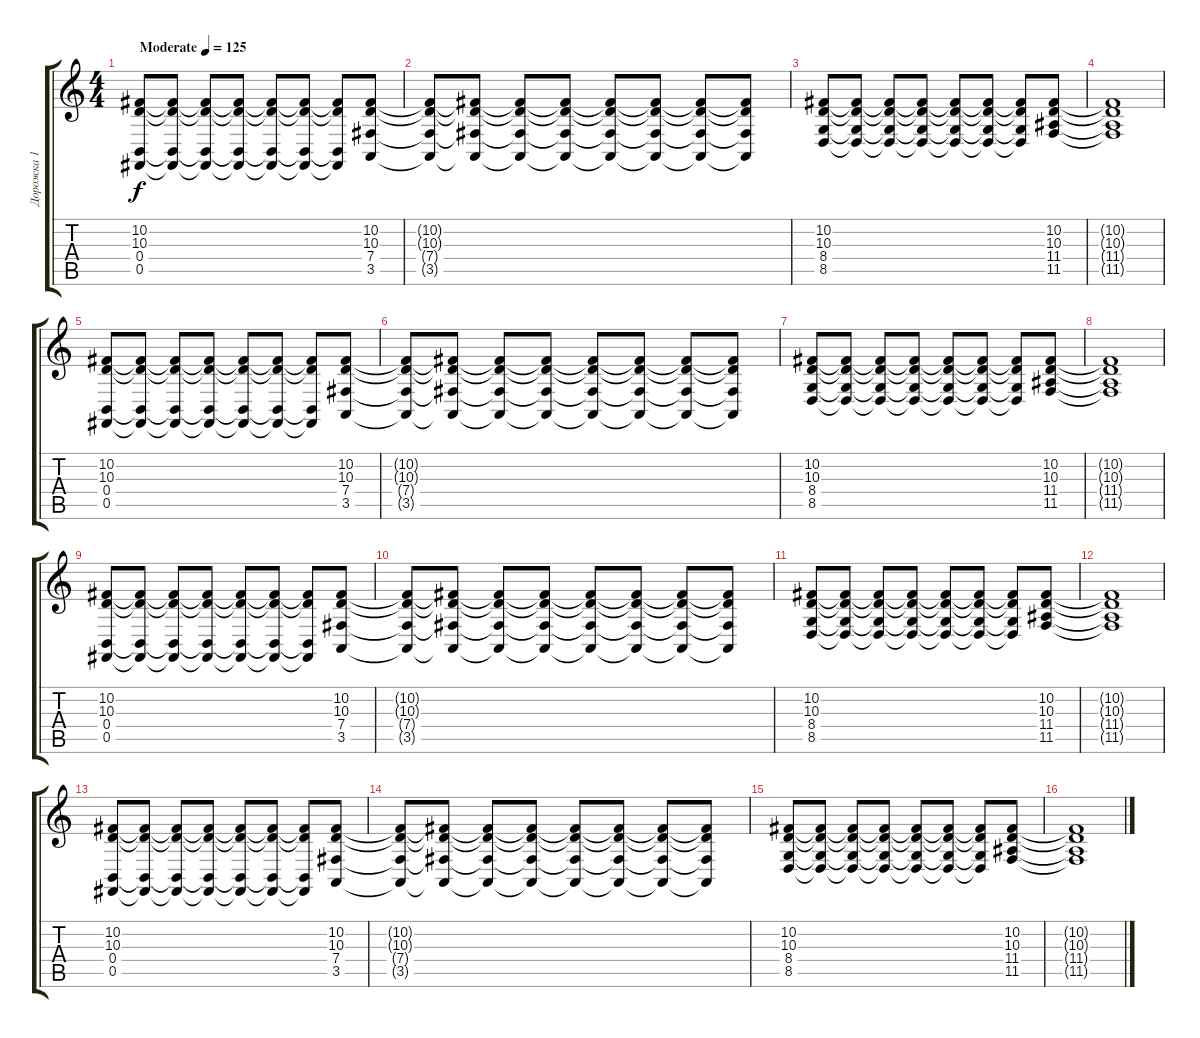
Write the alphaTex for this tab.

\track ("Дорожка 1" "Дорожка 1") {instrument electricpiano1}
\staff {score tabs}
\tuning (Db4 Ab3 E3 B2 Gb2 B1) {hide}
\ts (4 4)
\tempo (125 "Moderate")
\clef g2
\ks c
(10.2 10.3 0.4 0.5).8{dy f instrument electricpiano1} (10.2{t} 10.3{t} 0.4{t} 0.5{t}).8 (10.2{t} 10.3{t} 0.4{t} 0.5{t}).8 (10.2{t} 10.3{t} 0.4{t} 0.5{t}).8 (10.2{t} 10.3{t} 0.4{t} 0.5{t}).8 (10.2{t} 10.3{t} 0.4{t} 0.5{t}).8 (10.2{t} 10.3{t} 0.4{t} 0.5{t}).8 (10.2 10.3 7.4 3.5).8 |
(10.2{t} 10.3{t} 7.4{t} 3.5{t}).8 (10.2{t} 10.3{t} 7.4{t} 3.5{t}).8 (10.2{t} 10.3{t} 7.4{t} 3.5{t}).8 (10.2{t} 10.3{t} 7.4{t} 3.5{t}).8 (10.2{t} 10.3{t} 7.4{t} 3.5{t}).8 (10.2{t} 10.3{t} 7.4{t} 3.5{t}).8 (10.2{t} 10.3{t} 7.4{t} 3.5{t}).8 (10.2{t} 10.3{t} 7.4{t} 3.5{t}).8 |
(10.2 10.3 8.4 8.5).8 (10.2{t} 10.3{t} 8.4{t} 8.5{t}).8 (10.2{t} 10.3{t} 8.4{t} 8.5{t}).8 (10.2{t} 10.3{t} 8.4{t} 8.5{t}).8 (10.2{t} 10.3{t} 8.4{t} 8.5{t}).8 (10.2{t} 10.3{t} 8.4{t} 8.5{t}).8 (10.2{t} 10.3{t} 8.4{t} 8.5{t}).8 (10.2 10.3 11.4 11.5).8 |
(10.2{t} 10.3{t} 11.4{t} 11.5{t}).1 |
(10.2 10.3 0.4 0.5).8 (10.2{t} 10.3{t} 0.4{t} 0.5{t}).8 (10.2{t} 10.3{t} 0.4{t} 0.5{t}).8 (10.2{t} 10.3{t} 0.4{t} 0.5{t}).8 (10.2{t} 10.3{t} 0.4{t} 0.5{t}).8 (10.2{t} 10.3{t} 0.4{t} 0.5{t}).8 (10.2{t} 10.3{t} 0.4{t} 0.5{t}).8 (10.2 10.3 7.4 3.5).8 |
(10.2{t} 10.3{t} 7.4{t} 3.5{t}).8 (10.2{t} 10.3{t} 7.4{t} 3.5{t}).8 (10.2{t} 10.3{t} 7.4{t} 3.5{t}).8 (10.2{t} 10.3{t} 7.4{t} 3.5{t}).8 (10.2{t} 10.3{t} 7.4{t} 3.5{t}).8 (10.2{t} 10.3{t} 7.4{t} 3.5{t}).8 (10.2{t} 10.3{t} 7.4{t} 3.5{t}).8 (10.2{t} 10.3{t} 7.4{t} 3.5{t}).8 |
(10.2 10.3 8.4 8.5).8 (10.2{t} 10.3{t} 8.4{t} 8.5{t}).8 (10.2{t} 10.3{t} 8.4{t} 8.5{t}).8 (10.2{t} 10.3{t} 8.4{t} 8.5{t}).8 (10.2{t} 10.3{t} 8.4{t} 8.5{t}).8 (10.2{t} 10.3{t} 8.4{t} 8.5{t}).8 (10.2{t} 10.3{t} 8.4{t} 8.5{t}).8 (10.2 10.3 11.4 11.5).8 |
(10.2{t} 10.3{t} 11.4{t} 11.5{t}).1 |
(10.2 10.3 0.4 0.5).8 (10.2{t} 10.3{t} 0.4{t} 0.5{t}).8 (10.2{t} 10.3{t} 0.4{t} 0.5{t}).8 (10.2{t} 10.3{t} 0.4{t} 0.5{t}).8 (10.2{t} 10.3{t} 0.4{t} 0.5{t}).8 (10.2{t} 10.3{t} 0.4{t} 0.5{t}).8 (10.2{t} 10.3{t} 0.4{t} 0.5{t}).8 (10.2 10.3 7.4 3.5).8 |
(10.2{t} 10.3{t} 7.4{t} 3.5{t}).8 (10.2{t} 10.3{t} 7.4{t} 3.5{t}).8 (10.2{t} 10.3{t} 7.4{t} 3.5{t}).8 (10.2{t} 10.3{t} 7.4{t} 3.5{t}).8 (10.2{t} 10.3{t} 7.4{t} 3.5{t}).8 (10.2{t} 10.3{t} 7.4{t} 3.5{t}).8 (10.2{t} 10.3{t} 7.4{t} 3.5{t}).8 (10.2{t} 10.3{t} 7.4{t} 3.5{t}).8 |
(10.2 10.3 8.4 8.5).8 (10.2{t} 10.3{t} 8.4{t} 8.5{t}).8 (10.2{t} 10.3{t} 8.4{t} 8.5{t}).8 (10.2{t} 10.3{t} 8.4{t} 8.5{t}).8 (10.2{t} 10.3{t} 8.4{t} 8.5{t}).8 (10.2{t} 10.3{t} 8.4{t} 8.5{t}).8 (10.2{t} 10.3{t} 8.4{t} 8.5{t}).8 (10.2 10.3 11.4 11.5).8 |
(10.2{t} 10.3{t} 11.4{t} 11.5{t}).1 |
(10.2 10.3 0.4 0.5).8 (10.2{t} 10.3{t} 0.4{t} 0.5{t}).8 (10.2{t} 10.3{t} 0.4{t} 0.5{t}).8 (10.2{t} 10.3{t} 0.4{t} 0.5{t}).8 (10.2{t} 10.3{t} 0.4{t} 0.5{t}).8 (10.2{t} 10.3{t} 0.4{t} 0.5{t}).8 (10.2{t} 10.3{t} 0.4{t} 0.5{t}).8 (10.2 10.3 7.4 3.5).8 |
(10.2{t} 10.3{t} 7.4{t} 3.5{t}).8 (10.2{t} 10.3{t} 7.4{t} 3.5{t}).8 (10.2{t} 10.3{t} 7.4{t} 3.5{t}).8 (10.2{t} 10.3{t} 7.4{t} 3.5{t}).8 (10.2{t} 10.3{t} 7.4{t} 3.5{t}).8 (10.2{t} 10.3{t} 7.4{t} 3.5{t}).8 (10.2{t} 10.3{t} 7.4{t} 3.5{t}).8 (10.2{t} 10.3{t} 7.4{t} 3.5{t}).8 |
(10.2 10.3 8.4 8.5).8 (10.2{t} 10.3{t} 8.4{t} 8.5{t}).8 (10.2{t} 10.3{t} 8.4{t} 8.5{t}).8 (10.2{t} 10.3{t} 8.4{t} 8.5{t}).8 (10.2{t} 10.3{t} 8.4{t} 8.5{t}).8 (10.2{t} 10.3{t} 8.4{t} 8.5{t}).8 (10.2{t} 10.3{t} 8.4{t} 8.5{t}).8 (10.2 10.3 11.4 11.5).8 |
(10.2{t} 10.3{t} 11.4{t} 11.5{t}).1
